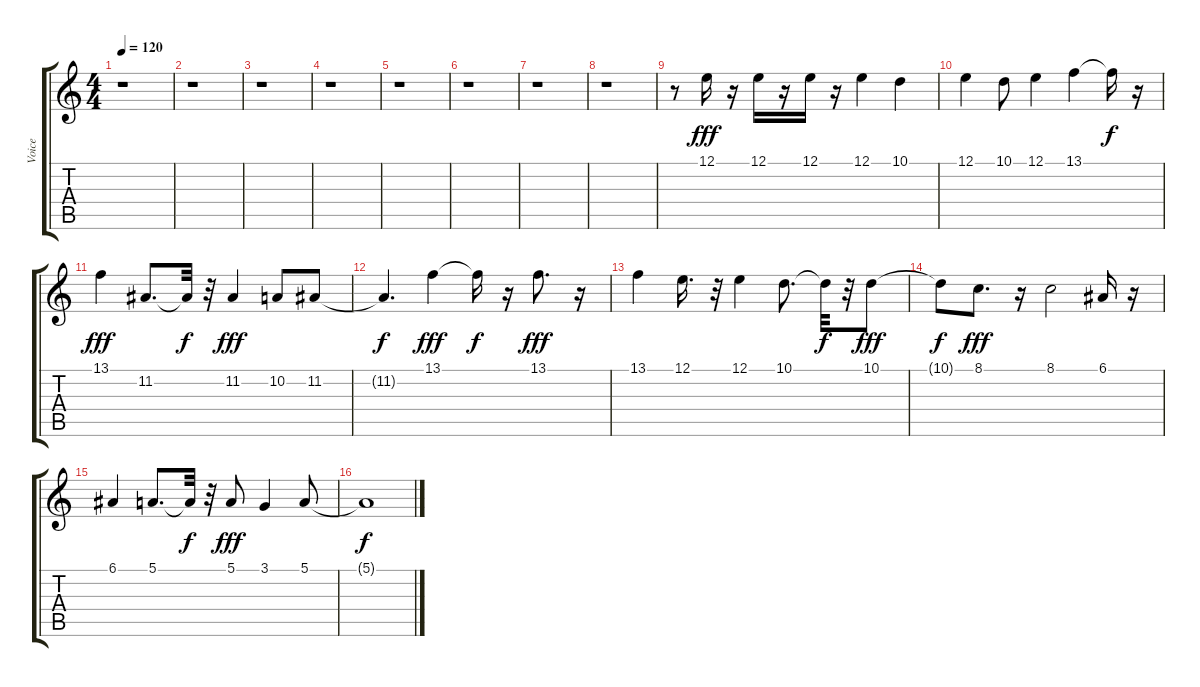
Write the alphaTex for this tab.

\track ("Voice" "Voice") {instrument lead2sawtooth}
\staff {score tabs}
\tuning (E4 B3 G3 D3 A2 E2) {hide}
\ts (4 4)
\tempo 120
\clef g2
\ks c
r.1{dy f} |
r.1 |
r.1 |
r.1 |
r.1 |
r.1 |
r.1 |
r.1 |
r.8 12.1.16{dy fff} r.16 12.1.16 r.16 12.1.16 r.16 12.1.4 10.1.4 |
12.1.4 10.1.8 12.1.4 13.1.4 13.1{t}.16{dy f} r.16 |
13.1.4{dy fff} 11.2.8{d} 11.2{t}.32{dy f} r.32 11.2.4{dy fff} 10.2.8 11.2.8 |
11.2{t}.4{d dy f} 13.1.4{dy fff} 13.1{t}.16{dy f} r.16 13.1.8{d dy fff} r.16 |
13.1.4 12.1.16{d} r.32 12.1.4 10.1.8{d} 10.1{t}.32{dy f} r.32 10.1.8{dy fff} |
10.1{t}.8{dy f} 8.1.8{d dy fff} r.16 8.1.2 6.1.16 r.16 |
6.1.4 5.1.8{d} 5.1{t}.32{dy f} r.32 5.1.8{dy fff} 3.1.4 5.1.8 |
5.1{t}.1{dy f}
